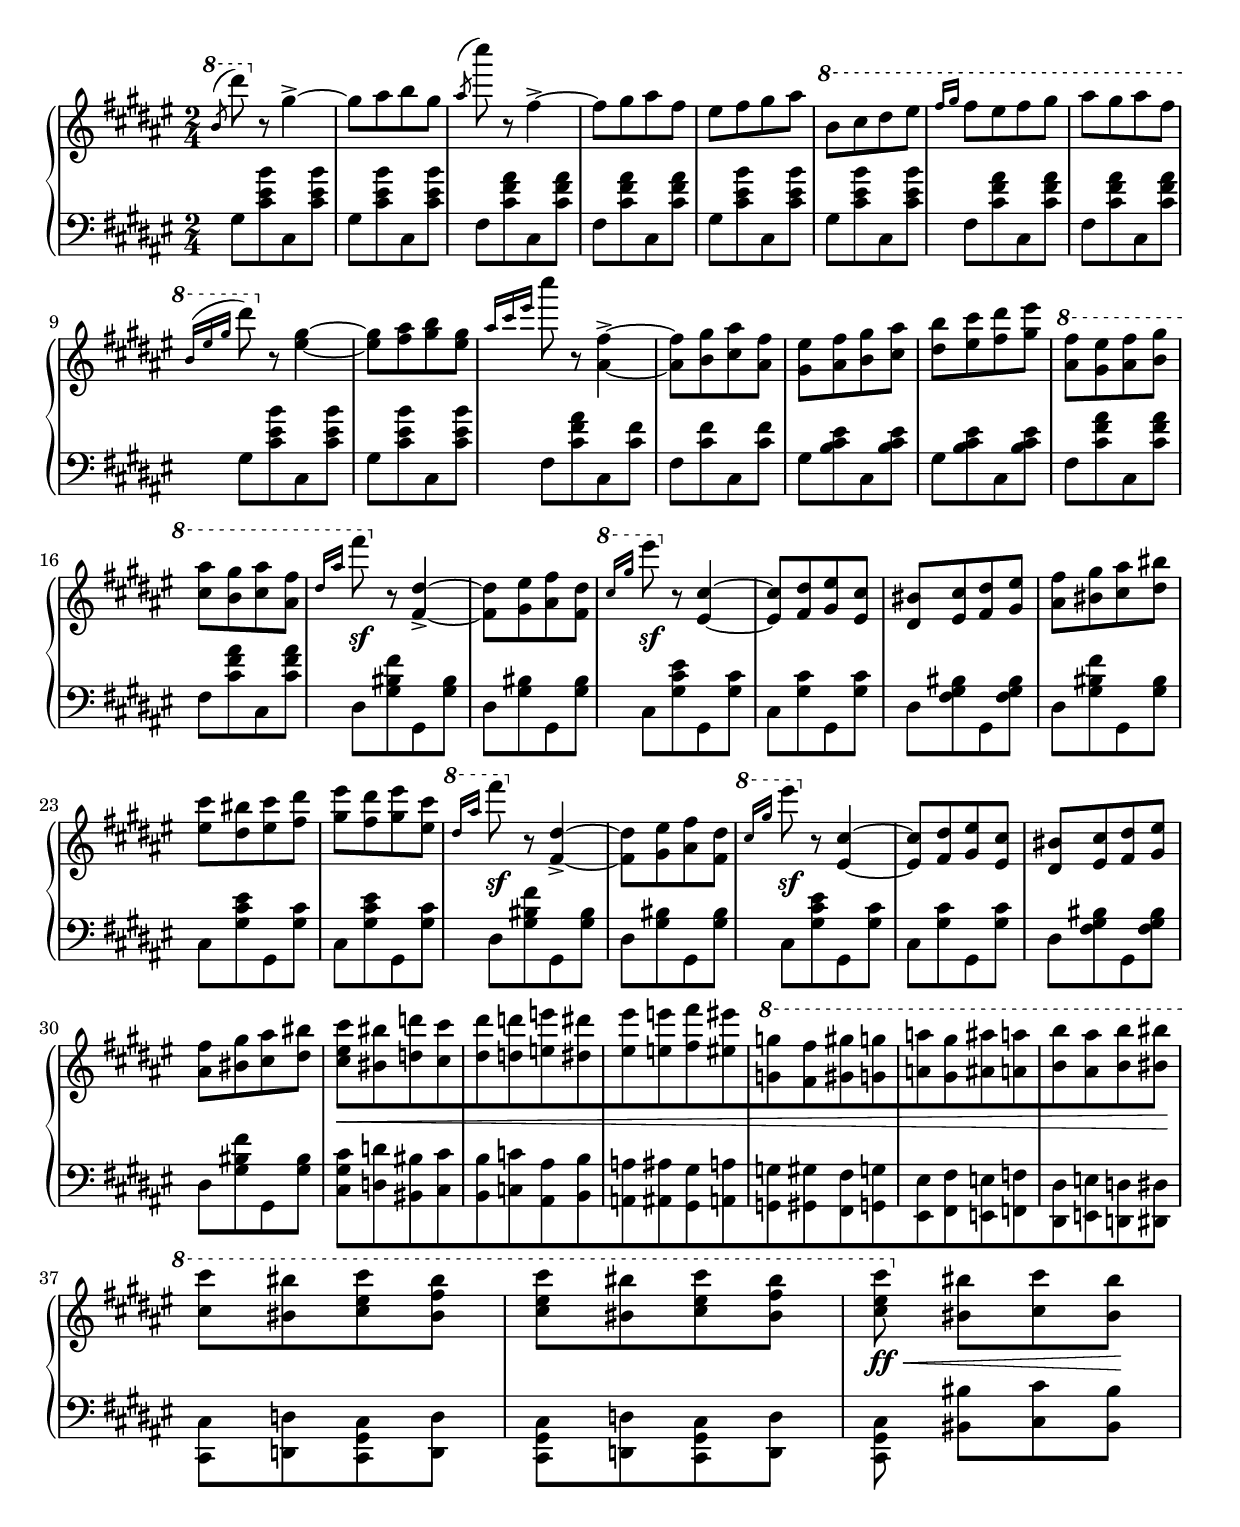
\version "2.16.2"
\header {
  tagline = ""
}

global = {
  \key fis \major
  \numericTimeSignature
  \time 2/4
}

right = \relative c'' {
  \global
  % b/d
  \ottava #1
  \slashedGrace b'8 ^(dis')
  \ottava #0
  r8 gis,,4->~
  gis8 [ais b gis]
  \slashedGrace ais ^(cis') r8 fis,,4->~
  fis8 [gis ais fis]
  eis [fis gis ais]
  \ottava #1
  b [cis dis eis]
  \grace { fis16[gis] } fis8 [eis fis gis]
  ais [gis ais fis]
  
  \grace { b,16 ^([eis gis] } dis'8)
  \ottava #0
  r8 <eis,,~ gis~>4
  <eis gis>8 [<fis ais> <gis b> <eis gis>]

  \grace { ais16 [cis eis] } cis'8
  r8 <ais,,~ fis'~>4->
  <ais fis'>8 [<b gis'> <cis ais'> <ais fis'>]
  <gis eis'> [<ais fis'> <b gis'> <cis ais'>]
  <dis b'> [<eis cis'> <fis dis'> <gis eis'>]
  
  \ottava #1
  <ais fis'> [<gis eis'> <ais fis'> <b gis'>]
  <cis ais'> [<b gis'> <cis ais'> <ais fis'>]
  % 1
  \grace { dis16 [ais'] } fis'8 \sf
  \ottava #0
  r8 <fis,,,~ dis'~>4->
  <fis dis'>8 [<gis eis'> <ais fis'> <fis dis'>]
  \ottava #1
  \grace { cis''16 [gis'] } eis'8 \sf
  \ottava #0
  r8 <eis,,,~ cis'~>4
  <eis cis'>8 [<fis dis'> <gis eis'> <eis cis'>]
  <dis bis'> [<eis cis'> <fis dis'> <gis eis'>]
  <ais fis'> [<bis gis'> <cis ais'> <dis bis'>]
  <eis cis'> [<dis bis'> <eis cis'> <fis dis'>]
  <gis eis'> [<fis dis'> <gis eis'> <eis cis'>]
  % 2
  \ottava #1
  \grace { dis'16 [ais'] } fis'8 \sf
  \ottava #0
  r8 <fis,,,~ dis'~>4->
  <fis dis'>8 [<gis eis'> <ais fis'> <fis dis'>]
  \ottava #1
  \grace { cis''16 [gis'] } eis'8 \sf
  \ottava #0
  r8 <eis,,,~ cis'~>4
  <eis cis'>8 [<fis dis'> <gis eis'> <eis cis'>]
  <dis bis'> [<eis cis'> <fis dis'> <gis eis'>]
  <ais fis'> [<bis gis'> <cis ais'> <dis bis'>]
  
  % fun part
  <cis eis cis'>8 \< [<bis bis'> <d d'> <cis cis'>
  <dis dis'> <d d'> <e e'> <dis dis'>
  <eis eis'> <e e'> <fis fis'> <eis eis'>
  \ottava #1
  <g g'> <fis fis'> <gis gis'> <g g'>
  <a a'> <gis gis'> <ais ais'> <a a'>
  <b b'> <ais ais'> <b b'> <bis bis'>] \!
  
  <cis cis'> [<bis bis'> <cis eis cis'> <bis fis' bis>]
  <cis eis cis'> [<bis bis'> <cis eis cis'> <bis fis' bis>]
  <cis eis cis'> \ff \<
  \ottava #0
  <bis, bis'> [<cis cis'> <bis bis'>] \!
}

left = \relative c' {
  \global
  \grace s8 % hack
  
  % 1
  gis [<cis eis b'> cis, <cis' eis b'>]
  gis [<cis eis b'> cis, <cis' eis b'>]
  fis, [<cis' fis ais> cis, <cis' fis ais>]
  fis, [<cis' fis ais> cis, <cis' fis ais>]
  gis [<cis eis b'> cis, <cis' eis b'>]
  gis [<cis eis b'> cis, <cis' eis b'>]
  fis, [<cis' fis ais> cis, <cis' fis ais>]
  fis, [<cis' fis ais> cis, <cis' fis ais>]

  % 2
  gis [<cis eis b'> cis, <cis' eis b'>]
  gis [<cis eis b'> cis, <cis' eis b'>]
  fis, [<cis' fis ais> cis, <cis' fis>]
  fis, [<cis' fis> cis, <cis' fis>]
  gis [<b cis eis> cis, <b' cis eis>]
  gis [<b cis eis> cis, <b' cis eis>]
  fis [<cis' fis ais> cis, <cis' fis ais>]
  fis, [<cis' fis ais> cis, <cis' fis ais>]
  
  % 3
  dis, [<gis bis fis'> gis, <gis' bis>]
  dis [<gis bis> gis, <gis' bis>]
  cis, [<gis' cis eis> gis, <gis' cis>]
  cis, [<gis' cis> gis, <gis' cis>]
  dis [<fis gis bis> gis, <fis' gis bis>]
  dis [<gis bis fis'> gis, <gis' bis>]
  cis, [<gis' cis eis> gis, <gis' cis>]
  cis, [<gis' cis eis> gis, <gis' cis>]
  
  % 3 3/4 :P
  dis [<gis bis fis'> gis, <gis' bis>]
  dis [<gis bis> gis, <gis' bis>]
  cis, [<gis' cis eis> gis, <gis' cis>]
  cis, [<gis' cis> gis, <gis' cis>]
  dis [<fis gis bis> gis, <fis' gis bis>]
  dis [<gis bis fis'> gis, <gis' bis>]
  
  % fun part
  \stemDown <cis, gis' cis> [<d d'> <bis bis'> <cis cis'>
  <b b'> <c c'> <ais ais'> <b b'>
  <a a'> <ais ais'> <gis gis'> <a a'>
  <g g'> <gis gis'> <fis fis'> <g g'>
  <eis eis'> <fis fis'> <e e'> <f f'>
  <dis dis'> <e e'> <d d'> <dis dis'>]
  
  <cis cis'> [<d d'> <cis gis' cis> <d d'>]
  <cis gis' cis> [<d d'> <cis gis' cis> <d d'>]
  <cis gis' cis> <bis' bis'> [<cis cis'> <bis bis'>]
}

\score {
  \new PianoStaff <<
    \new Staff = "right" \with {
      midiInstrument = "acoustic grand"
    } \right
    \new Staff = "left" \with {
      midiInstrument = "acoustic grand"
    } { \clef bass \left }
  >>
  \layout { indent = 0 }
  \midi {
    \context {
      \Score
      tempoWholesPerMinute = #(ly:make-moment 100 4)
    }
  }
}
